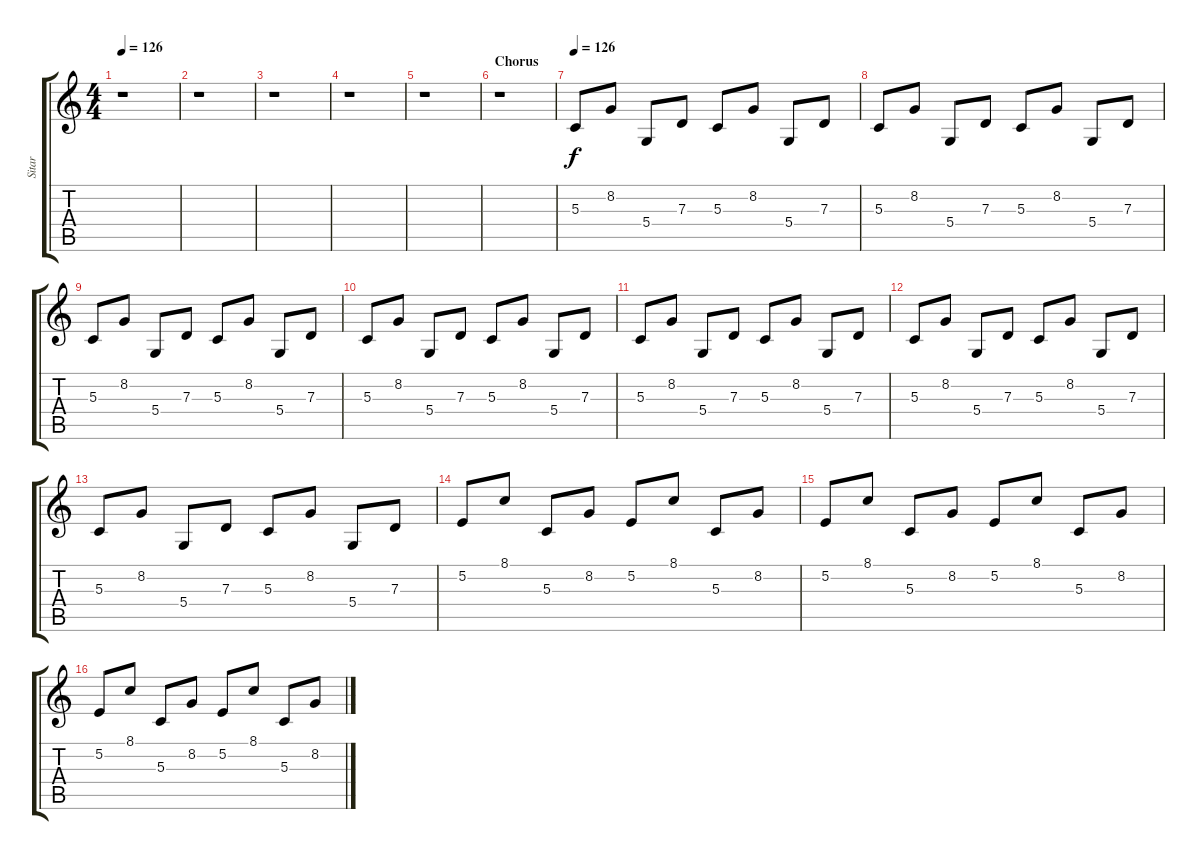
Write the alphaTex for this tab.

\track ("Sitar" "Sitar") {instrument sitar}
\staff {score tabs}
\tuning (E4 B3 G3 D3 A2 E2) {hide}
\ts (4 4)
\tempo 126
\clef g2
\ks c
r.1{dy f} |
r.1 |
r.1 |
r.1 |
r.1 |
\section ("" "Chorus")
r.1 |
\tempo 126
5.3.8 8.2.8 5.4.8 7.3.8 5.3.8 8.2.8 5.4.8 7.3.8 |
5.3.8 8.2.8 5.4.8 7.3.8 5.3.8 8.2.8 5.4.8 7.3.8 |
5.3.8 8.2.8 5.4.8 7.3.8 5.3.8 8.2.8 5.4.8 7.3.8 |
5.3.8 8.2.8 5.4.8 7.3.8 5.3.8 8.2.8 5.4.8 7.3.8 |
5.3.8 8.2.8 5.4.8 7.3.8 5.3.8 8.2.8 5.4.8 7.3.8 |
5.3.8 8.2.8 5.4.8 7.3.8 5.3.8 8.2.8 5.4.8 7.3.8 |
5.3.8 8.2.8 5.4.8 7.3.8 5.3.8 8.2.8 5.4.8 7.3.8 |
\section ("" "")
5.2.8 8.1.8 5.3.8 8.2.8 5.2.8 8.1.8 5.3.8 8.2.8 |
5.2.8 8.1.8 5.3.8 8.2.8 5.2.8 8.1.8 5.3.8 8.2.8 |
5.2.8 8.1.8 5.3.8 8.2.8 5.2.8 8.1.8 5.3.8 8.2.8
